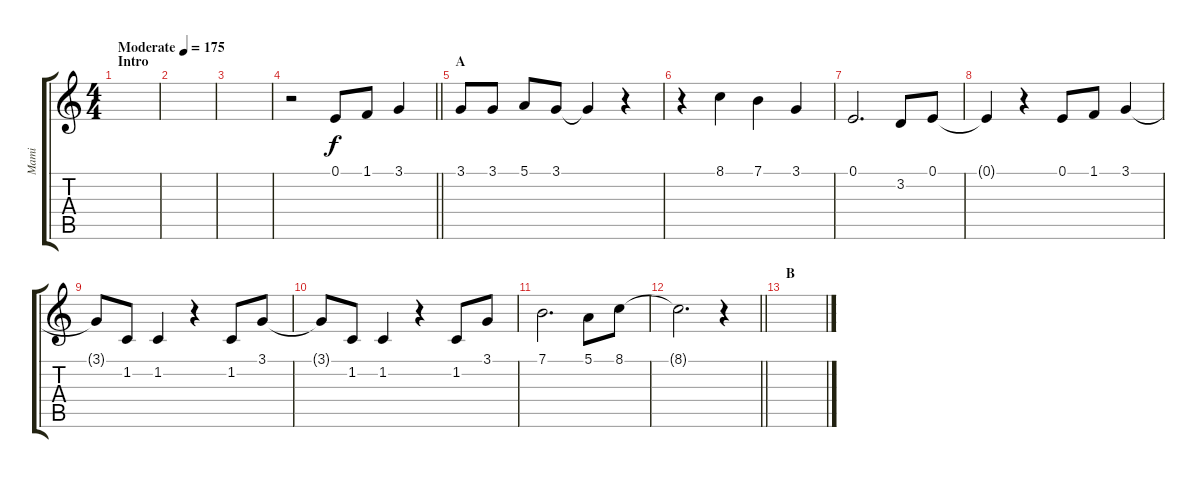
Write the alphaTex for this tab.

\track ("Mami" "Mami") {instrument flute}
\staff {score tabs}
\tuning (E4 B3 G3 D3 A2 E2) {hide}
\ts (4 4)
\section ("" "Intro")
\tempo (175 "Moderate")
\clef g2
\ks c
|
|
|
\barLineRight lightlight
r.2 0.1.8 1.1.8 3.1.4 |
\section ("" "A")
3.1.8 3.1.8 5.1.8 3.1.8 3.1{t}.4 r.4 |
r.4 8.1.4 7.1.4 3.1.4 |
0.1.2{d} 3.2.8 0.1.8 |
0.1{t}.4 r.4 0.1.8 1.1.8 3.1.4 |
3.1{t}.8 1.2.8 1.2.4 r.4 1.2.8 3.1.8 |
3.1{t}.8 1.2.8 1.2.4 r.4 1.2.8 3.1.8 |
7.1.2{d} 5.1.8 8.1.8 |
\barLineRight lightlight
8.1{t}.2{d} r.4 |
\section ("" "B")
